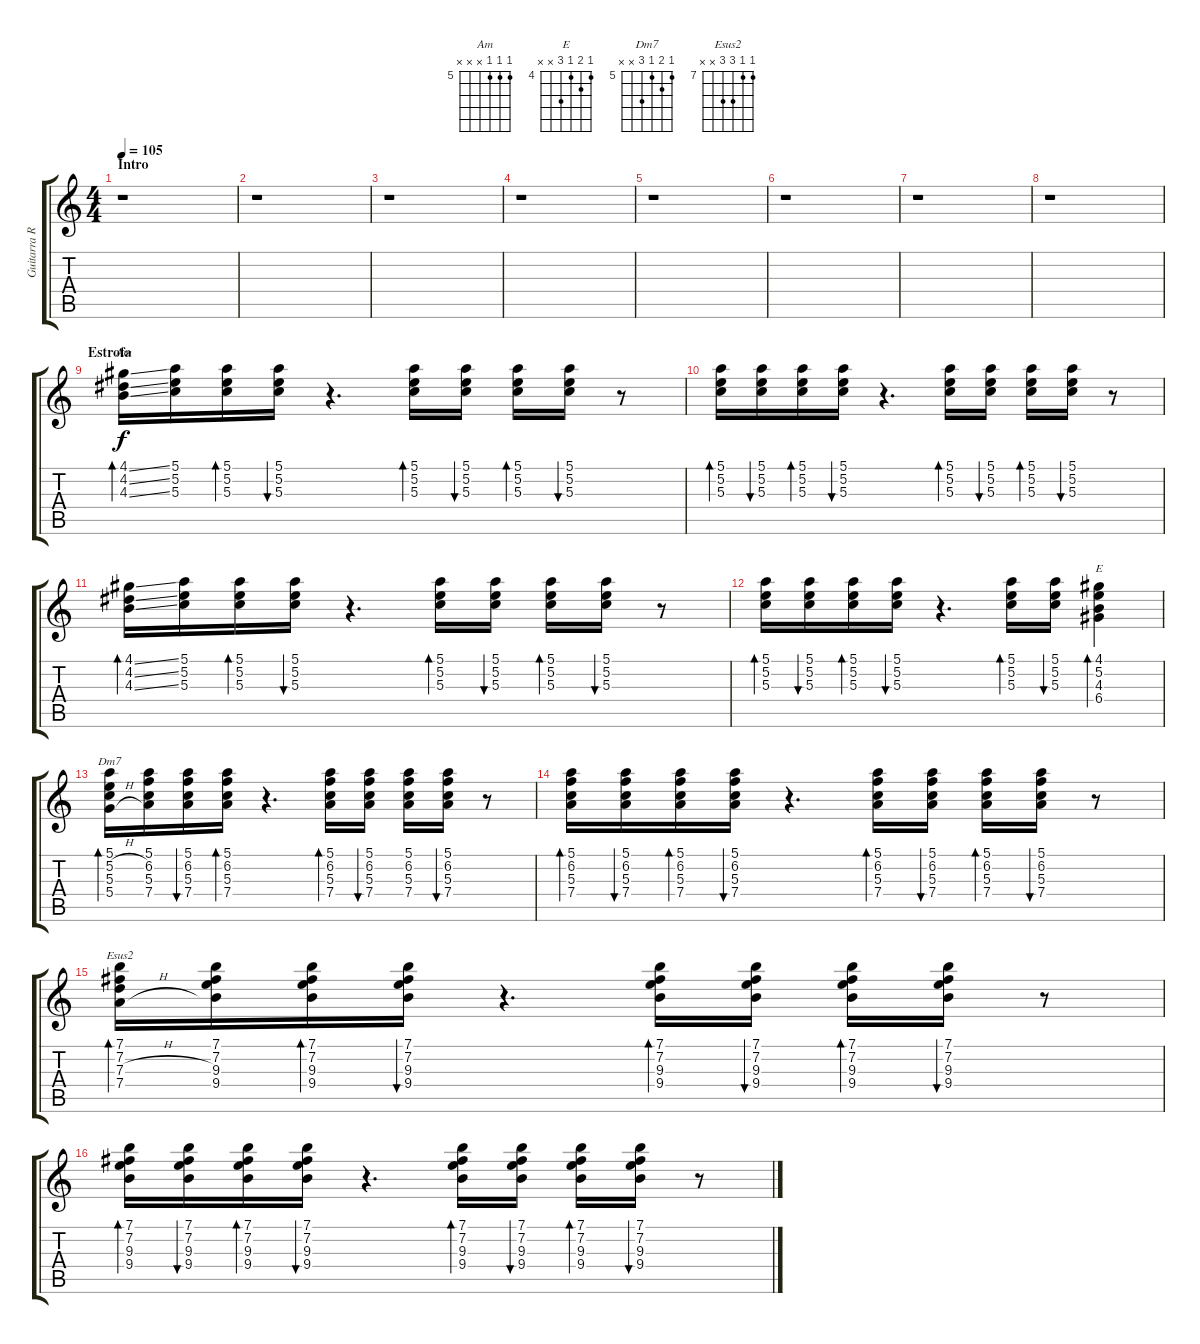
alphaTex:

\track ("Guitarra Ritmica" "Guitarra R") {instrument electricguitarclean}
\staff {score tabs}
\tuning (E4 B3 G3 D3 A2 E2) {hide}
\chord ("Am" 5 5 5 x x x) {firstfret 5}
\chord ("E" 4 5 4 6 x x) {firstfret 4}
\chord ("Dm7" 5 6 5 7 x x) {firstfret 5}
\chord ("Esus2" 7 7 9 9 x x) {firstfret 7}
\ts (4 4)
\section ("" "Intro")
\tempo 105
\clef g2
\ks c
r.1{dy f instrument electricguitarclean} |
r.1 |
r.1 |
r.1 |
r.1 |
r.1 |
r.1 |
r.1 |
\section ("" "Estrofa")
(4.1{ss} 4.2{ss} 4.3{ss}).16{bd 120 ch "Am"} (5.1 5.2 5.3).16 (5.1 5.2 5.3).16{bd 120} (5.1 5.2 5.3).16{bu 120} r.4{d} (5.1 5.2 5.3).16{bd 120} (5.1 5.2 5.3).16{bu 120} (5.1 5.2 5.3).16{bd 120} (5.1 5.2 5.3).16{bu 120} r.8 |
(5.1 5.2 5.3).16{bd 120} (5.1 5.2 5.3).16{bu 120} (5.1 5.2 5.3).16{bd 120} (5.1 5.2 5.3).16{bu 120} r.4{d} (5.1 5.2 5.3).16{bd 120} (5.1 5.2 5.3).16{bu 120} (5.1 5.2 5.3).16{bd 120} (5.1 5.2 5.3).16{bu 120} r.8 |
(4.1{ss} 4.2{ss} 4.3{ss}).16{bd 120} (5.1 5.2 5.3).16 (5.1 5.2 5.3).16{bd 120} (5.1 5.2 5.3).16{bu 120} r.4{d} (5.1 5.2 5.3).16{bd 120} (5.1 5.2 5.3).16{bu 120} (5.1 5.2 5.3).16{bd 120} (5.1 5.2 5.3).16{bu 120} r.8 |
(5.1 5.2 5.3).16{bd 120} (5.1 5.2 5.3).16{bu 120} (5.1 5.2 5.3).16{bd 120} (5.1 5.2 5.3).16{bu 120} r.4{d} (5.1 5.2 5.3).16{bd 120} (5.1 5.2 5.3).16{bu 120} (4.1 5.2 4.3 6.4).4{bd 120 ch "E"} |
(5.1 5.2{h} 5.3 5.4{h}).16{bd 120 ch "Dm7"} (5.1 6.2 5.3 7.4).16 (5.1 6.2 5.3 7.4).16{bu 120} (5.1 6.2 5.3 7.4).16{bd 120} r.4{d} (5.1 6.2 5.3 7.4).16{bd 120} (5.1 6.2 5.3 7.4).16{bu 120} (5.1 6.2 5.3 7.4).16 (5.1 6.2 5.3 7.4).16{bu 120} r.8 |
(5.1 6.2 5.3 7.4).16{bd 60} (5.1 6.2 5.3 7.4).16{bu 60} (5.1 6.2 5.3 7.4).16{bd 60} (5.1 6.2 5.3 7.4).16{bu 60} r.4{d} (5.1 6.2 5.3 7.4).16{bd 60} (5.1 6.2 5.3 7.4).16{bu 60} (5.1 6.2 5.3 7.4).16{bd 60} (5.1 6.2 5.3 7.4).16{bu 60} r.8 |
(7.1 7.2 7.3{h} 7.4{h}).16{bd 60 ch "Esus2"} (7.1 7.2 9.3 9.4).16 (7.1 7.2 9.3 9.4).16{bd 60} (7.1 7.2 9.3 9.4).16{bu 60} r.4{d} (7.1 7.2 9.3 9.4).16{bd 60} (7.1 7.2 9.3 9.4).16{bu 60} (7.1 7.2 9.3 9.4).16{bd 60} (7.1 7.2 9.3 9.4).16{bu 60} r.8 |
(7.1 7.2 9.3 9.4).16{bd 60} (7.1 7.2 9.3 9.4).16{bu 60} (7.1 7.2 9.3 9.4).16{bd 60} (7.1 7.2 9.3 9.4).16{bu 60} r.4{d} (7.1 7.2 9.3 9.4).16{bd 60} (7.1 7.2 9.3 9.4).16{bu 60} (7.1 7.2 9.3 9.4).16{bd 60} (7.1 7.2 9.3 9.4).16{bu 60} r.8
